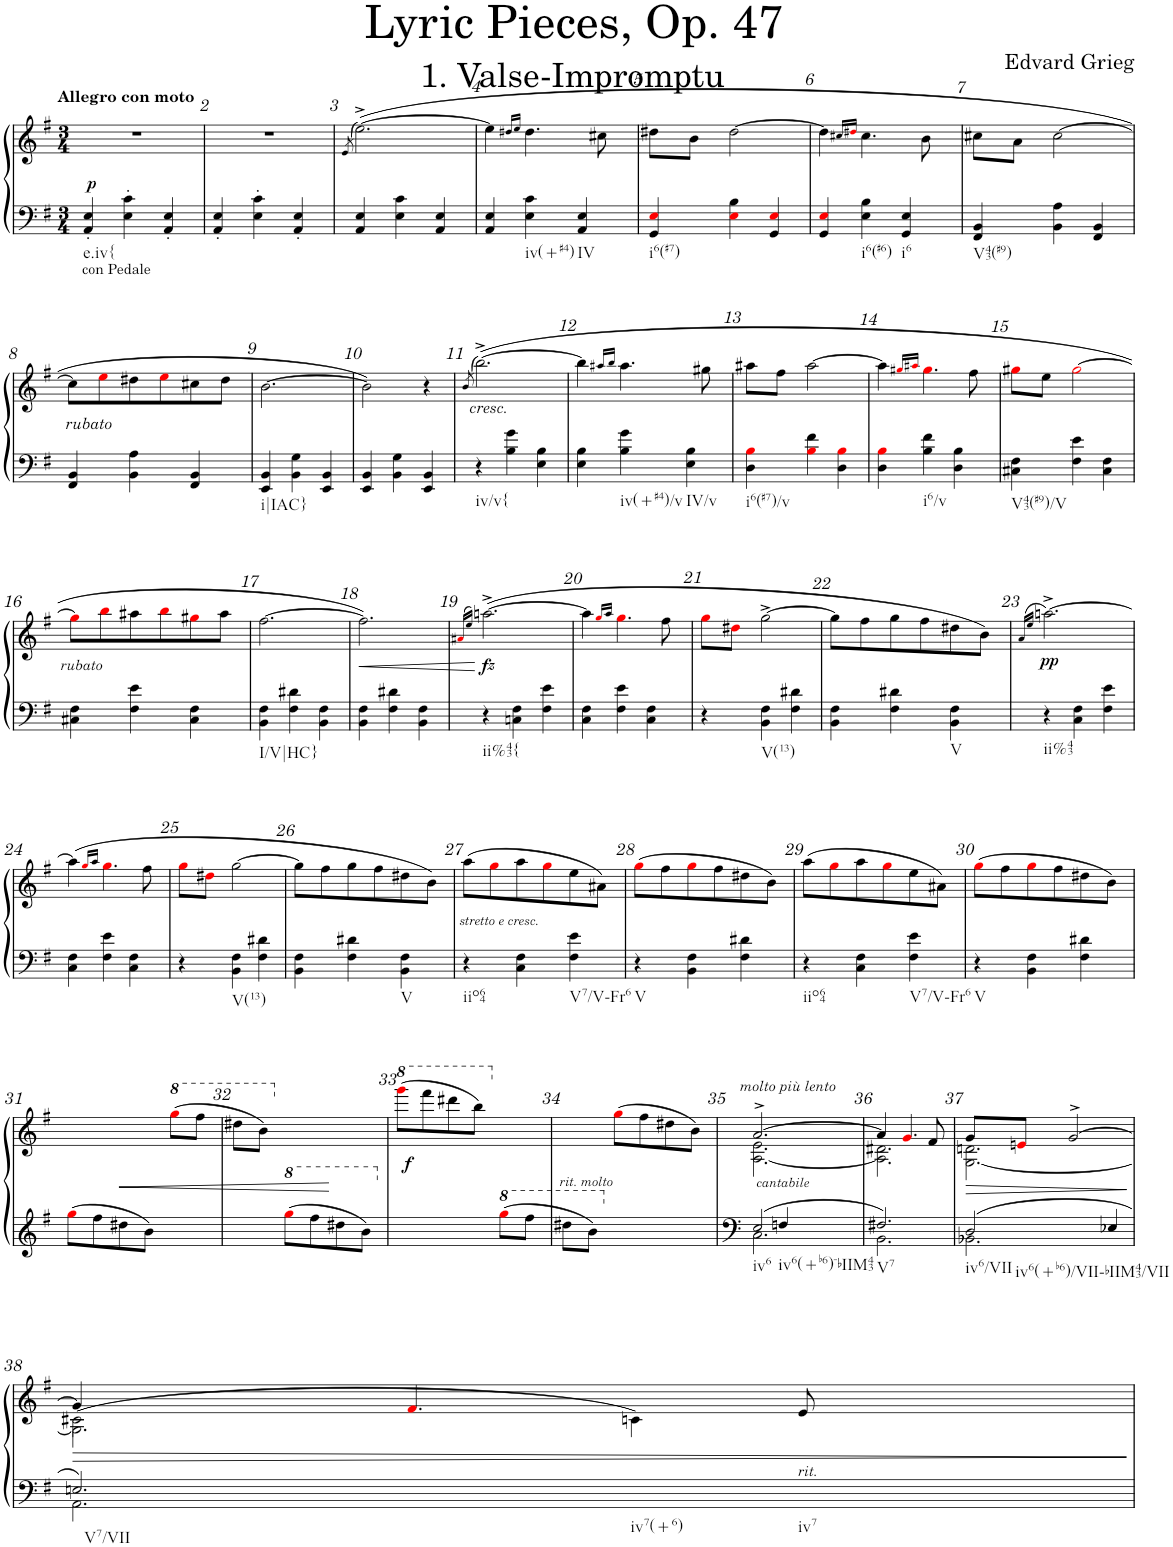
**kern	**kern	**dynam
*part1	*part1	*part1
*staff2	*staff1	*staff1/2
*clefF4	*clefG2	*
*k[f#]	*k[f#]	*
*G:	*G:	*
*M3/4	*M3/4	*
=1	=1	=1
!	!LO:TX:a:B:t=Allegro con moto	!
!LO:TX:b:t=con Pedale	!	!
!LO:TX:b:t=e.iv{	!	!
!	!	!LO:DY:a=2
4AA/' 4E/'	2.r	p
4E\' 4c\'	.	.
4AA/' 4E/'	.	.
=2	=2	=2
4AA/' 4E/'	2.r	.
4E\' 4c\'	.	.
4AA/' 4E/'	.	.
=3	=3	=3
.	(>8qe/	.
4AA/ 4E/	([2.ee^\)	.
4E\ 4c\	.	.
4AA/ 4E/	.	.
=4	=4	=4
4AA/ 4E/	4ee\]	.
.	16qdd#X/LL	.
.	16qee/JJ	.
!LO:TX:b:t=iv(+#4)	!	!
4E\ 4c\	4.dd#\	.
!LO:TX:b:t=IV	!	!
4AA/ 4E/	.	.
.	8cc#X\	.
=5	=5	=5
!LO:TX:b:t=i6(#7)	!	!
4GG/ 4Ei/	8dd#X\L	.
.	8b\J	.
4Ei\ 4B\	[2dd#\	.
4GG/ 4Ei/	.	.
=6	=6	=6
4GG/ 4Ei/	4dd#\]	.
.	16qcc#X/LL	.
.	16qdd#Xi/JJ	.
!LO:TX:b:t=i6(#6)	!	!
4E\ 4B\	4.cc#\	.
!LO:TX:b:t=i6	!	!
4GG/ 4E/	.	.
.	8b\	.
=7	=7	=7
!LO:TX:b:t=V43(#9)	!	!
4FF#/ 4BB/	8cc#X\L	.
.	8a\J	.
4BB\ 4A\	[2cc#\	.
4FF#/ 4BB/	.	.
!!LO:LB:g=z
=8	=8	=8
!	!LO:TX:b:i:t=rubato	!
4FF#/ 4BB/	8cc#\L]	.
.	8eei\	.
4BB\ 4A\	8dd#X\	.
.	8eei\	.
4FF#/ 4BB/	8cc#X\	.
.	8dd#\J	.
=9	=9	=9
!LO:TX:b:t=i|IAC}	!	!
4EE/ 4BB/	[2.b\	.
4BB\ 4G\	.	.
4EE/ 4BB/	.	.
=10	=10	=10
4EE/ 4BB/	2b\])	.
4BB\ 4G\	.	.
4EE/ 4BB/	4r	.
=11	=11	=11
.	(>8qb/	.
!	!LO:TX:b:i:t=cresc.	!
!LO:TX:b:t=iv/v{	!	!
4r	([2.bb^\)	.
4B\ 4g\	.	.
4E\ 4B\	.	.
=12	=12	=12
4E\ 4B\	4bb\]	.
.	16qaa#X/LL	.
.	16qbb/JJ	.
!LO:TX:b:t=iv(+#4)/v	!	!
4B\ 4g\	4.aa#\	.
!LO:TX:b:t=IV/v	!	!
4E\ 4B\	.	.
.	8gg#X\	.
=13	=13	=13
!LO:TX:b:t=i6(#7)/v	!	!
4D\ 4Bi\	8aa#X\L	.
.	8ff#\J	.
4Bi\ 4f#\	[2aa#\	.
4D\ 4Bi\	.	.
=14	=14	=14
4D\ 4Bi\	4aa#\]	.
.	16qgg#Xi/LL	.
.	16qaa#Xi/JJ	.
!LO:TX:b:t=i6/v	!	!
4B\ 4f#\	4.gg#i\	.
4D\ 4B\	.	.
.	8ff#\	.
=15	=15	=15
!LO:TX:b:t=V43(#9)/V	!	!
4C#X\ 4F#\	8gg#Xi\L	.
.	8ee\J	.
4F#\ 4e\	[2gg#i\	.
4C#\ 4F#\	.	.
!!LO:LB:g=z
=16	=16	=16
!	!LO:TX:b:i:t=rubato	!
4C#X\ 4F#\	8gg#i\L]	.
.	8bbi\	.
4F#\ 4e\	8aa#X\	.
.	8bbi\	.
4C#\ 4F#\	8gg#Xi\	.
.	8aa#\J	.
=17	=17	=17
!LO:TX:b:t=I/V|HC}	!	!
4BB\ 4F#\	[2.ff#\	.
4F#\ 4d#X\	.	.
4BB\ 4F#\	.	.
=18	=18	=18
!	!	!LO:HP:b
4BB\ 4F#\	2.ff#\])	<
4F#\ 4d#X\	.	.
4BB\ 4F#\	.	.
.	.	[
=19	=19	=19
.	(>16qa#Xi/LL	.
.	16qee/JJ)	.
!LO:TX:b:t=ii%43{	!	!
!	!	!LO:DY:b
4r	(>[2.aan^\	fz
4Cn\ 4F#\	.	.
4F#\ 4e\	.	.
=20	=20	=20
4C\ 4F#\	4aa\]	.
.	16qggi/LL	.
.	16qaa/JJ	.
4F#\ 4e\	4.ggi\	.
4C\ 4F#\	.	.
.	8ff#\	.
=21	=21	=21
4r	8ggi\L	.
.	8dd#Xi\J	.
!LO:TX:b:t=V(13)	!	!
4BB\ 4F#\	[2gg^\	.
4F#\ 4d#X\	.	.
=22	=22	=22
4BB\ 4F#\	8gg\L]	.
.	8ff#\	.
4F#\ 4d#X\	8gg\	.
.	8ff#\	.
!LO:TX:b:t=V	!	!
4BB\ 4F#\	8dd#X\	.
.	8b\J)	.
=23	=23	=23
.	(>16qa/LL	.
.	16qee/JJ	.
!LO:TX:b:t=ii%43	!	!
!	!	!LO:DY:b
4r	[2.aan^\)	pp
4C\ 4F#\	.	.
4F#\ 4e\	.	.
!!LO:LB:g=z
=24	=24	=24
4C\ 4F#\	(>4aa\]	.
.	16qggi/LL	.
.	16qaa/JJ	.
4F#\ 4e\	4.ggi\	.
4C\ 4F#\	.	.
.	8ff#\	.
=25	=25	=25
4r	8ggi\L	.
.	8dd#Xi\J	.
!LO:TX:b:t=V(13)	!	!
4BB\ 4F#\	[2gg\	.
4F#\ 4d#X\	.	.
=26	=26	=26
4BB\ 4F#\	8gg\L]	.
.	8ff#\	.
4F#\ 4d#X\	8gg\	.
.	8ff#\	.
!LO:TX:b:t=V	!	!
4BB\ 4F#\	8dd#X\	.
.	8b\J)	.
=27	=27	=27
!	!LO:TX:b:i:t=stretto e cresc.	!
!LO:TX:b:t=iio64	!	!
4r	(>8aa\L	.
.	8ggi\	.
4C\ 4F#\	8aa\	.
.	8ggi\	.
!LO:TX:b:t=V7/V-Fr6	!	!
4F#\ 4e\	8ee\	.
.	8a#X\J)	.
=28	=28	=28
!LO:TX:b:t=V	!	!
4r	(>8ggi\L	.
.	8ff#\	.
4BB\ 4F#\	8ggi\	.
.	8ff#\	.
4F#\ 4d#X\	8dd#X\	.
.	8b\J)	.
=29	=29	=29
!LO:TX:b:t=iio64	!	!
4r	(>8aa\L	.
.	8ggi\	.
4C\ 4F#\	8aa\	.
.	8ggi\	.
!LO:TX:b:t=V7/V-Fr6	!	!
4F#\ 4e\	8ee\	.
.	8a#X\J)	.
=30	=30	=30
!LO:TX:b:t=V	!	!
4r	(>8ggi\L	.
.	8ff#\	.
4BB\ 4F#\	8ggi\	.
.	8ff#\	.
4F#\ 4d#X\	8dd#X\	.
.	8b\J)	.
!!LO:LB:g=z
=31	=31	=31
8ggi\L	2ryy	.
8ff#\	.	.
8dd#X\	.	.
8b\J	.	.
*	*8va	*
4ryy	(>8gggi\L	.
.	8fff#\J	.
=32	=32	=32
4ryy	8ddd#X\L	.
.	8bb\J)	.
*8va	*	*
*	*X8va	*
8gggi\L	2ryy	.
8fff#\	.	.
8ddd#X\	.	.
8bb\J	.	.
=33	=33	=33
*X8va	*	*
*	*8va	*
!	!	!LO:DY:b
2ryy	(>8ggggi\L	f
.	8ffff#\	.
.	8dddd#X\	.
.	8bbb\J)	.
*8va	*	*
*	*X8va	*
8gggi\L	4ryy	.
8fff#\J	.	.
=34	=34	=34
!LO:TX:a:i:t=rit. molto	!	!
8ddd#X\L	4ryy	.
8bb\J	.	.
*X8va	*	*
2ryy	(>8ggi\L	.
.	8ff#\	.
.	8dd#X\	.
.	8b\J)	.
=35	=35	=35
*^	*^	*
!	!	!LO:TX:a:i:t=molto più lento	!	!
!	!	!LO:TX:b:i:t=cantabile	!	!
!LO:TX:b:t=iv6	!	!	!	!
2E/	2.C\	[>2.a^/	[<2.A\ 2.e\	.
!LO:TX:b:t=iv6(+b6)-bIIM43	!	!	!	!
4Fn/	.	.	.	.
=36	=36	=36	=36	=36
!LO:TX:b:t=V7	!	!	!	!
2.F#X/	2.BB\	4a/]	2.A\] 2.d#X\	.
.	.	4.gi/	.	.
.	.	8f#/	.	.
=37	=37	=37	=37	=37
!LO:TX:b:t=iv6/VII	!	!	!	!
!	!	!	!	!LO:HP:b
2D/	2.BB-X\	8g/L	[<2.G\ 2.dn\	>
.	.	8eni/J	.	.
.	.	[>2g^/	.	.
!LO:TX:b:t=iv6(+b6)/VII-bIIM43/VII	!	!	!	!
4E-X/	.	.	.	.
*v	*v	*	*	*
*	*v	*v	*
.	.	]
!!LO:LB:g=z
=38	=38	=38
*^	*	*
!LO:TX:b:t=V7/VII	!	!	!
!LO:TX:b:t=iv7(+6)	!	!	!
!LO:TX:b:t=iv7	!	!	!
!	!	!	!LO:HP:b
*	*	*^	*
*	*	*	*^	*
2.En/	2.AA\	4g/]	2.G\]	(>2c#X\	>
.	.	4.f#i/	.	.	.
.	.	.	.	4cn\)	.
!	!	!LO:TX:b:i:t=rit.	!	!	!
.	.	8e/	.	.	.
*v	*v	*	*	*	*
*	*v	*v	*v	*
.	.	]
=	=	=
*-	*-	*-
